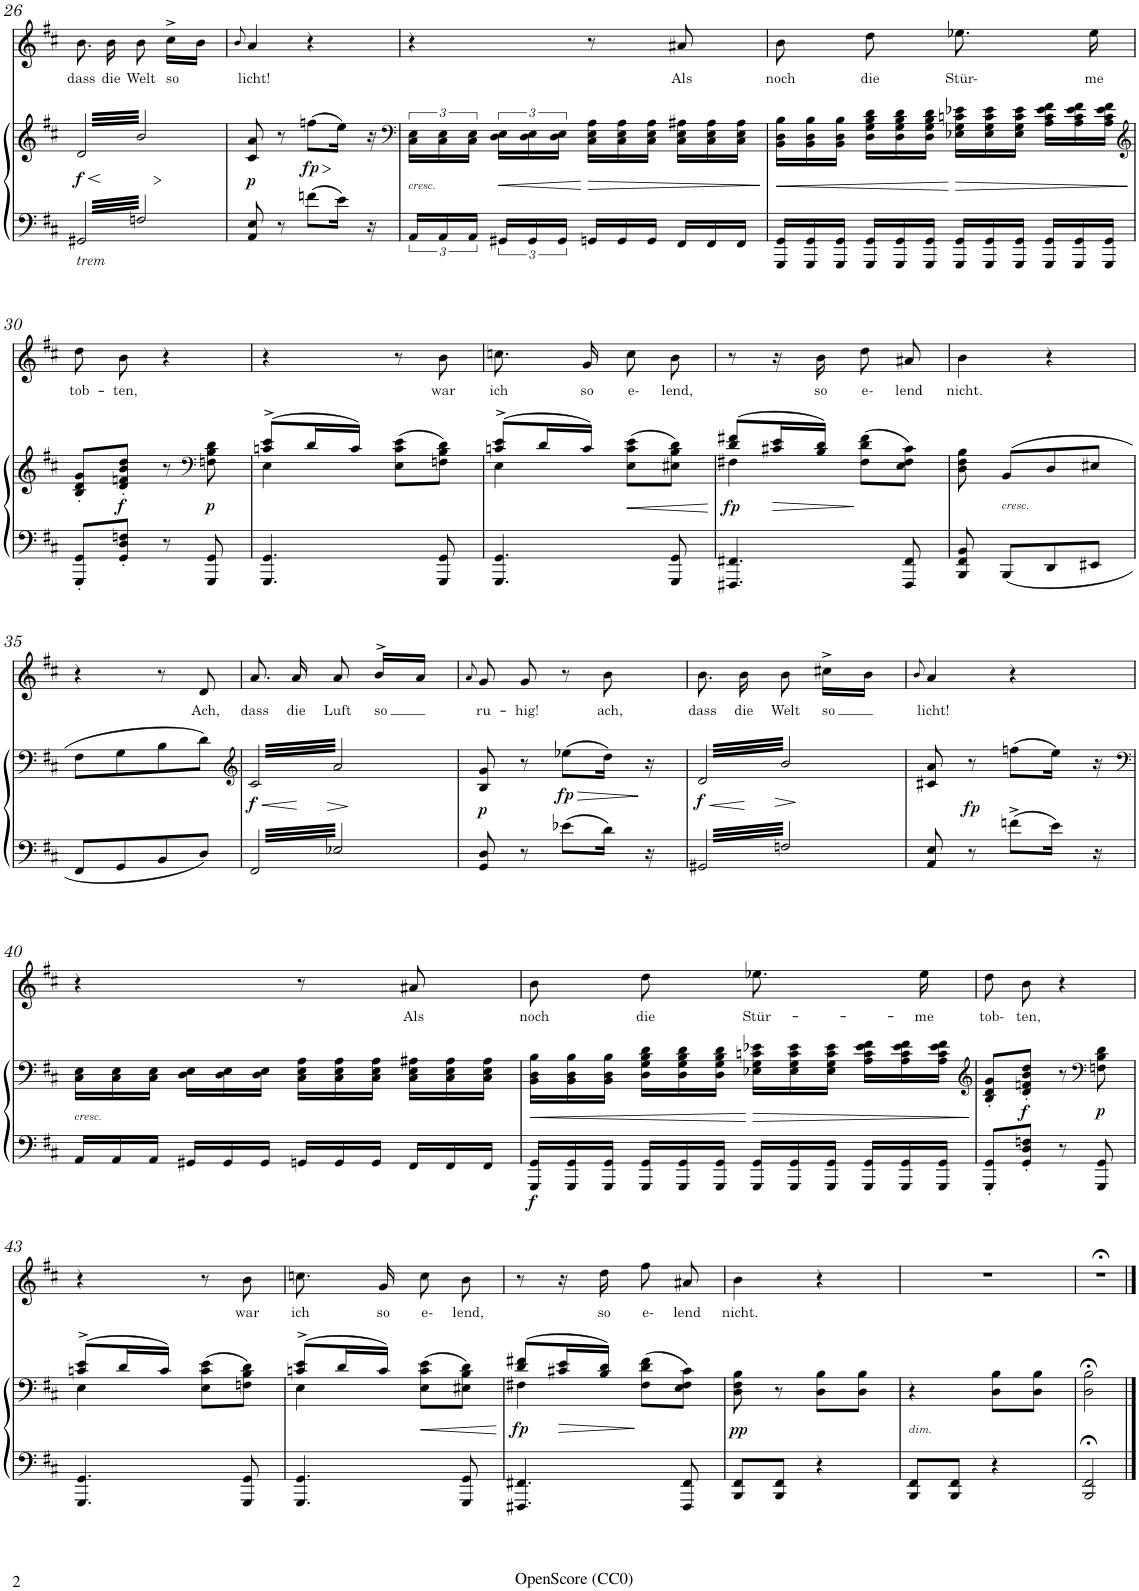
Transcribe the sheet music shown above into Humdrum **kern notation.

**kern	**kern	**dynam	**kern	**text
*part2	*part2	*part2	*part1	*part1
*staff3	*staff2	*staff2/3	*staff1	*staff1
*I"Pianoforte	*	*	*I"Singstimme Voice	*
*I'Pno	*	*	*	*
!!LO:PB:g=z
*clefF4	*clefG2	*	*clefG2	*
*k[f#c#]	*k[f#c#]	*	*k[f#c#]	*
*M2/4	*M2/4	*	*M2/4	*
=26	=26	=26	=26	=26
!LO:TX:b:i:t=trem	!	!	!	!
!	!	!LO:HP:b	!	!
!	!	!LO:HP:n=1:b	!	!LO:LY:b
!	!	!LO:DY:n=1:b	!	!
*	*tremolo	*	*	*
6.GG#X/	64d/LLLL	< > f	8.b\	dass
.	64b/	.	.	.
.	64d/	.	.	.
.	64b/	.	.	.
.	64d/	.	.	.
.	64b/	.	.	.
.	64d/	.	.	.
.	64b/	.	.	.
.	64d/	.	.	.
.	64b/	.	.	.
.	64d/	.	.	.
.	64b/	.	.	.
!	!	!	!	!LO:LY:b
.	64d/	.	16b\	die
.	64b/	.	.	.
.	64d/	.	.	.
.	64b/	.	.	.
!	!	!	!	!LO:LY:b
6.Fn/	64d/	[	8b\	Welt
.	64b/	.	.	.
.	64d/	.	.	.
.	64b/	.	.	.
.	64d/	.	.	.
.	64b/	.	.	.
.	64d/	.	.	.
.	64b/	.	.	.
!	!	!	!	!LO:LY:b
.	64d/	.	16cc#^\LL	so
.	64b/	.	.	.
.	64d/	.	.	.
.	64b/	.	.	.
.	64d/	.	16b\JJ	.
.	64b/	.	.	.
.	64d/	.	.	.
.	64b/JJJJ	.	.	.
*	*Xtremolo	*	*	*
.	.	]	.	.
=27	=27	=27	=27	=27
.	.	.	8qb/	.
!	!	!LO:DY:b	!	!LO:LY:b
8AA/ 8E/	8c#/ 8a/	p	4a/	licht!
.	.	.	.	.
.	.	.	.	.
.	.	.	.	.
.	.	.	.	.
.	.	.	.	.
.	.	.	.	.
.	.	.	.	.
8r	8r	.	.	.
.	.	.	.	.
.	.	.	.	.
.	.	.	.	.
.	.	.	.	.
.	.	.	.	.
.	.	.	.	.
.	.	.	.	.
!	!	!LO:HP:b	!	!
!	!	!LO:DY:n=1:b	!	!
8fn\L	(8ffn\L	> fp	4r	.
16e\Jk	16ee\Jk)	]	.	.
16r	16r	.	.	.
=28	=28	=28	=28	=28
*	*clefF4	*	*	*
!	!LO:TX:b:i:t=cresc.	!	!	!
24AA/LL	24C#\ 24E\LL	.	4r	.
24AA/	24C#\ 24E\	.	.	.
24AA/JJ	24C#\ 24E\JJ	.	.	.
!	!	!LO:HP:b	!	!
24GG#X/LL	24D\ 24E\LL	<	.	.
24GG#/	24D\ 24E\	.	.	.
24GG#/JJ	24D\ 24E\JJ	.	.	.
*Xtuplet	*Xtuplet	*	*	*
!	!	!LO:HP:n=1:b	!	!
24GGn/LL	24C#\ 24E\ 24A\LL	[ >	8r	.
24GG/	24C#\ 24E\ 24A\	.	.	.
24GG/JJ	24C#\ 24E\ 24A\JJ	.	.	.
!	!	!	!	!LO:LY:b
24FF#/LL	24C#\ 24E\ 24A#X\LL	.	8a#X/	Als
24FF#/	24C#\ 24E\ 24A#\	.	.	.
24FF#/JJ	24C#\ 24E\ 24A#\JJ	.	.	.
.	.	]	.	.
=29	=29	=29	=29	=29
!	!	!LO:HP:b	!	!LO:LY:b
24GGG/ 24GG/LL	24BB\ 24D\ 24B\LL	<	8b\	noch
24GGG/ 24GG/	24BB\ 24D\ 24B\	.	.	.
24GGG/ 24GG/JJ	24BB\ 24D\ 24B\JJ	.	.	.
!	!	!	!	!LO:LY:b
24GGG/ 24GG/LL	24D\ 24G\ 24B\ 24d\LL	.	8dd\	die
24GGG/ 24GG/	24D\ 24G\ 24B\ 24d\	.	.	.
24GGG/ 24GG/JJ	24D\ 24G\ 24B\ 24d\JJ	.	.	.
!	!	!LO:HP:n=1:b	!	!LO:LY:b
24GGG/ 24GG/LL	24E-X\ 24G\ 24cn\ 24e-X\LL	[ >	8.ee-X\	Stür-
24GGG/ 24GG/	24E-\ 24G\ 24c\ 24e-\	.	.	.
24GGG/ 24GG/JJ	24E-\ 24G\ 24c\ 24e-\JJ	.	.	.
24GGG/ 24GG/LL	24A\ 24c\ 24e-\ 24f#\LL	.	.	.
24GGG/ 24GG/	24A\ 24c\ 24e-\ 24f#\	.	.	.
!	!	!	!	!LO:LY:b
.	.	.	16ee-\	me
24GGG/ 24GG/JJ	24A\ 24c\ 24e-\ 24f#\JJ	.	.	.
.	.	]	.	.
!!LO:LB:g=z
=30	=30	=30	=30	=30
*	*clefG2	*	*	*
!	!	!	!	!LO:LY:b
8GGG/' 8GG/'L	8B/' 8d/' 8g/'L	.	8dd\	tob-
!	!	!LO:DY:b	!	!LO:LY:b
8GG/' 8D/' 8Fn/'J	8d/' 8fn/' 8b/' 8dd/'J	f	8b\	-ten,
8r	8r	.	4r	.
*	*clefF4	*	*	*
!	!	!LO:DY:b	!	!
8GGG/ 8GG/	8Fn\ 8B\ 8d\	p	.	.
=31	=31	=31	=31	=31
*	*^	*	*	*
4.GGG/ 4.GG/	(>8cn/^ 8e/^L	4E\	.	4r	.
.	16d/L	.	.	.	.
.	16c/JJ)	.	.	.	.
.	(>8E\ 8c\ 8e\L	4ryy	.	8r	.
!	!	!	!	!	!LO:LY:b
8GGG/ 8GG/	8Fn\ 8B\ 8d\J)	.	.	8b\	war
=32	=32	=32	=32	=32	=32
!	!	!	!	!	!LO:LY:b
4.GGG/ 4.GG/	(>8cn/^ 8e/^L	4E\	.	8.ccn\	ich
.	16d/L	.	.	.	.
!	!	!	!	!	!LO:LY:b
.	16c/JJ)	.	.	16g/	so
!	!	!	!LO:HP:b	!	!LO:LY:b
.	(>8E\ 8c\ 8e\L	4ryy	<	8cc\	e-
!	!	!	!	!	!LO:LY:b
8GGG/ 8GG/	8E#X\ 8B\ 8d\J)	.	.	8b\	lend,
*	*v	*v	*	*	*
.	.	[	.	.
=33	=33	=33	=33	=33
*	*^	*	*	*
!	!	!	!LO:DY:b	!	!
4.FFF#X/ 4.FF#X/	(>8d/ 8f#X/L	4F#X\	fp	8r	.
!	!	!	!LO:HP:b	!	!
.	16c#X/ 16e/L	.	>	16r	.
!	!	!	!	!	!LO:LY:b
.	16B/ 16d/JJ)	.	.	16b\	so
!	!	!	!	!	!LO:LY:b
.	(>8F#\ 8d\ 8f#\L	4ryy	]	8dd\	e-
!	!	!	!	!	!LO:LY:b
8FFF#/ 8FF#/	8E\ 8F#\ 8c#\J)	.	.	8a#X/	lend
*	*v	*v	*	*	*
=34	=34	=34	=34	=34
!	!	!	!	!LO:LY:b
8BBB/ 8FF#/ 8BB/	8D\ 8F#\ 8B\	.	4b\	nicht.
!	!LO:TX:b:i:t=cresc.	!	!	!
8BBB/L	(8BB/L	.	.	.
8DD/	8D/	.	4r	.
8EE#X/J	8E#X/J	.	.	.
!!LO:LB:g=z
=35	=35	=35	=35	=35
8FF#/L	8F#\L	.	4r	.
8GG/	8G\	.	.	.
8BB/	8B\	.	8r	.
!	!	!	!	!LO:LY:b
8D/J	8d\J)	.	8d/	Ach,
=36	=36	=36	=36	=36
*	*clefG2	*	*	*
*tuplet	*tuplet	*	*	*
!	!	!LO:HP:b	!	!
!	!	!LO:HP:n=1:b	!	!LO:LY:b
!	!	!LO:DY:n=1:b	!	!
*	*tremolo	*	*	*
6.FF#/	64c#/LLLL	< > f	8.a/	dass
.	64a/	.	.	.
.	64c#/	.	.	.
.	64a/	.	.	.
.	64c#/	.	.	.
.	64a/	.	.	.
.	64c#/	.	.	.
.	64a/	.	.	.
.	64c#/	.	.	.
.	64a/	.	.	.
.	64c#/	.	.	.
.	64a/	.	.	.
!	!	!	!	!LO:LY:b
.	64c#/	.	16a/	die
.	64a/	.	.	.
.	64c#/	.	.	.
.	64a/	.	.	.
!	!	!	!	!LO:LY:b
6.E-X/	64c#/	[	8a/	Luft
.	64a/	.	.	.
.	64c#/	.	.	.
.	64a/	.	.	.
.	64c#/	.	.	.
.	64a/	.	.	.
.	64c#/	.	.	.
.	64a/	.	.	.
!	!	!	!	!LO:LY:b
.	64c#/	.	16b^>/LL	so
.	64a/	.	.	.
.	64c#/	.	.	.
.	64a/	.	.	.
.	64c#/	.	16a/JJ	.
.	64a/	.	.	.
.	64c#/	.	.	.
.	64a/JJJJ	.	.	.
*	*Xtremolo	*	*	*
.	.	]	.	.
=37	=37	=37	=37	=37
.	.	.	8qa/	.
!	!	!LO:DY:b	!	!LO:LY:b
8GG/ 8D/	8B/ 8g/	p	8g/	ru-
.	.	.	.	.
.	.	.	.	.
.	.	.	.	.
.	.	.	.	.
.	.	.	.	.
.	.	.	.	.
.	.	.	.	.
!	!	!	!	!LO:LY:b
8r	8r	.	8g/	-hig!
.	.	.	.	.
.	.	.	.	.
.	.	.	.	.
.	.	.	.	.
.	.	.	.	.
.	.	.	.	.
.	.	.	.	.
!	!	!LO:HP:b	!	!
!	!	!LO:DY:n=1:b	!	!
8e-X\L	(8ee-X\L	> fp	8r	.
!	!	!	!	!LO:LY:b
16d\Jk	16dd\Jk)	.	8b\	ach,
16r	16r	]	.	.
=38	=38	=38	=38	=38
!	!	!LO:HP:b	!	!
!	!	!LO:HP:n=1:b	!	!LO:LY:b
!	!	!LO:DY:n=1:b	!	!
*	*tremolo	*	*	*
6.GG#X/	64d/LLLL	< > f	8.b\	dass
.	64b/	.	.	.
.	64d/	.	.	.
.	64b/	.	.	.
.	64d/	.	.	.
.	64b/	.	.	.
.	64d/	.	.	.
.	64b/	.	.	.
.	64d/	.	.	.
.	64b/	.	.	.
.	64d/	.	.	.
.	64b/	.	.	.
!	!	!	!	!LO:LY:b
.	64d/	.	16b\	die
.	64b/	.	.	.
.	64d/	.	.	.
.	64b/	.	.	.
!	!	!	!	!LO:LY:b
6.Fn/	64d/	[	8b\	Welt
.	64b/	.	.	.
.	64d/	.	.	.
.	64b/	.	.	.
.	64d/	.	.	.
.	64b/	.	.	.
.	64d/	.	.	.
.	64b/	.	.	.
!	!	!	!	!LO:LY:b
.	64d/	.	16cc#X^\LL	so
.	64b/	.	.	.
.	64d/	.	.	.
.	64b/	.	.	.
.	64d/	.	16b\JJ	.
.	64b/	.	.	.
.	64d/	.	.	.
.	64b/JJJJ	.	.	.
*	*Xtremolo	*	*	*
.	.	]	.	.
=39	=39	=39	=39	=39
.	.	.	8qb/	.
!	!	!	!	!LO:LY:b
8AA/ 8E/	8c#X/ 8a/	.	4a/	licht!
.	.	.	.	.
.	.	.	.	.
.	.	.	.	.
.	.	.	.	.
.	.	.	.	.
.	.	.	.	.
.	.	.	.	.
!	!	!LO:DY:b	!	!
8r	8r	fp	.	.
.	.	.	.	.
.	.	.	.	.
.	.	.	.	.
.	.	.	.	.
.	.	.	.	.
.	.	.	.	.
.	.	.	.	.
8fn^\L	(8ffn\L	.	4r	.
16e\Jk	16ee\Jk)	.	.	.
16r	16r	.	.	.
!!LO:LB:g=z
=40	=40	=40	=40	=40
*	*clefF4	*	*	*
!	!LO:TX:b:i:t=cresc.	!	!	!
24AA/LL	24C#\ 24E\LL	.	4r	.
24AA/	24C#\ 24E\	.	.	.
24AA/JJ	24C#\ 24E\JJ	.	.	.
24GG#X/LL	24D\ 24E\LL	.	.	.
24GG#/	24D\ 24E\	.	.	.
24GG#/JJ	24D\ 24E\JJ	.	.	.
*Xtuplet	*Xtuplet	*	*	*
24GGn/LL	24C#\ 24E\ 24A\LL	.	8r	.
24GG/	24C#\ 24E\ 24A\	.	.	.
24GG/JJ	24C#\ 24E\ 24A\JJ	.	.	.
!	!	!	!	!LO:LY:b
24FF#/LL	24C#\ 24E\ 24A#X\LL	.	8a#X/	Als
24FF#/	24C#\ 24E\ 24A#\	.	.	.
24FF#/JJ	24C#\ 24E\ 24A#\JJ	.	.	.
=41	=41	=41	=41	=41
!	!	!LO:HP:b	!	!LO:LY:b
!	!	!LO:DY:n=1:b=2	!	!
24GGG/ 24GG/LL	24BB\ 24D\ 24B\LL	< f	8b\	noch
24GGG/ 24GG/	24BB\ 24D\ 24B\	.	.	.
24GGG/ 24GG/JJ	24BB\ 24D\ 24B\JJ	.	.	.
!	!	!	!	!LO:LY:b
24GGG/ 24GG/LL	24D\ 24G\ 24B\ 24d\LL	.	8dd\	die
24GGG/ 24GG/	24D\ 24G\ 24B\ 24d\	.	.	.
24GGG/ 24GG/JJ	24D\ 24G\ 24B\ 24d\JJ	.	.	.
!	!	!LO:HP:n=1:b	!	!LO:LY:b
24GGG/ 24GG/LL	24E-X\ 24G\ 24cn\ 24e-X\LL	[ >	8.ee-X\	Stür-
24GGG/ 24GG/	24E-\ 24G\ 24c\ 24e-\	.	.	.
24GGG/ 24GG/JJ	24E-\ 24G\ 24c\ 24e-\JJ	.	.	.
24GGG/ 24GG/LL	24A\ 24c\ 24e-\ 24f#\LL	.	.	.
24GGG/ 24GG/	24A\ 24c\ 24e-\ 24f#\	.	.	.
!	!	!	!	!LO:LY:b
.	.	.	16ee-\	-me
24GGG/ 24GG/JJ	24A\ 24c\ 24e-\ 24f#\JJ	.	.	.
.	.	]	.	.
=42	=42	=42	=42	=42
*	*clefG2	*	*	*
!	!	!	!	!LO:LY:b
8GGG/' 8GG/'L	8B/' 8d/' 8g/'L	.	8dd\	tob-
!	!	!LO:DY:b	!	!LO:LY:b
8GG/' 8D/' 8Fn/'J	8d/' 8fn/' 8b/' 8dd/'J	f	8b\	ten,
8r	8r	.	4r	.
*	*clefF4	*	*	*
!	!	!LO:DY:b	!	!
8GGG/ 8GG/	8Fn\ 8B\ 8d\	p	.	.
!!LO:LB:g=z
=43	=43	=43	=43	=43
*	*^	*	*	*
4.GGG/ 4.GG/	(>8cn/^ 8e/^L	4E\	.	4r	.
.	16d/L	.	.	.	.
.	16c/JJ)	.	.	.	.
.	(>8E\ 8c\ 8e\L	4ryy	.	8r	.
!	!	!	!	!	!LO:LY:b
8GGG/ 8GG/	8Fn\ 8B\ 8d\J)	.	.	8b\	war
=44	=44	=44	=44	=44	=44
!	!	!	!	!	!LO:LY:b
4.GGG/ 4.GG/	(>8cn/^ 8e/^L	4E\	.	8.ccn\	ich
.	16d/L	.	.	.	.
!	!	!	!	!	!LO:LY:b
.	16c/JJ)	.	.	16g/	so
!	!	!	!LO:HP:b	!	!LO:LY:b
.	(>8E\ 8c\ 8e\L	4ryy	<	8cc\	e-
!	!	!	!	!	!LO:LY:b
8GGG/ 8GG/	8E#X\ 8B\ 8d\J)	.	.	8b\	lend,
*	*v	*v	*	*	*
.	.	[	.	.
=45	=45	=45	=45	=45
*	*^	*	*	*
!	!	!	!LO:DY:b	!	!
4.FFF#X/ 4.FF#X/	(>8d/ 8f#X/L	4F#X\	fp	8r	.
!	!	!	!LO:HP:b	!	!
.	16c#X/ 16e/L	.	>	16r	.
!	!	!	!	!	!LO:LY:b
.	16B/ 16d/JJ)	.	.	16dd\	so
!	!	!	!	!	!LO:LY:b
.	(>8F#\ 8d\ 8f#\L	4ryy	]	8ff#\	e-
!	!	!	!	!	!LO:LY:b
8FFF#/ 8FF#/	8E\ 8F#\ 8c#\J)	.	.	8a#X/	lend
*	*v	*v	*	*	*
=46	=46	=46	=46	=46
!	!	!LO:DY:b	!	!LO:LY:b
8BBB/ 8FF#/L	8D\ 8F#\ 8B\	pp	4b\	nicht.
8BBB/ 8FF#/J	8r	.	.	.
4r	8D\ 8B\L	.	4r	.
.	8D\ 8B\J	.	.	.
=47	=47	=47	=47	=47
!	!LO:TX:b:i:t=dim.	!	!	!
8BBB/ 8FF#/L	4r	.	2r	.
8BBB/ 8FF#/J	.	.	.	.
4r	8D\ 8B\L	.	.	.
.	8D\ 8B\J	.	.	.
=48	=48	=48	=48	=48
2BBB/;< 2FF#/;<	2D\;< 2B\;<	.	2r;<	.
==	==	==	==	==
*-	*-	*-	*-	*-
